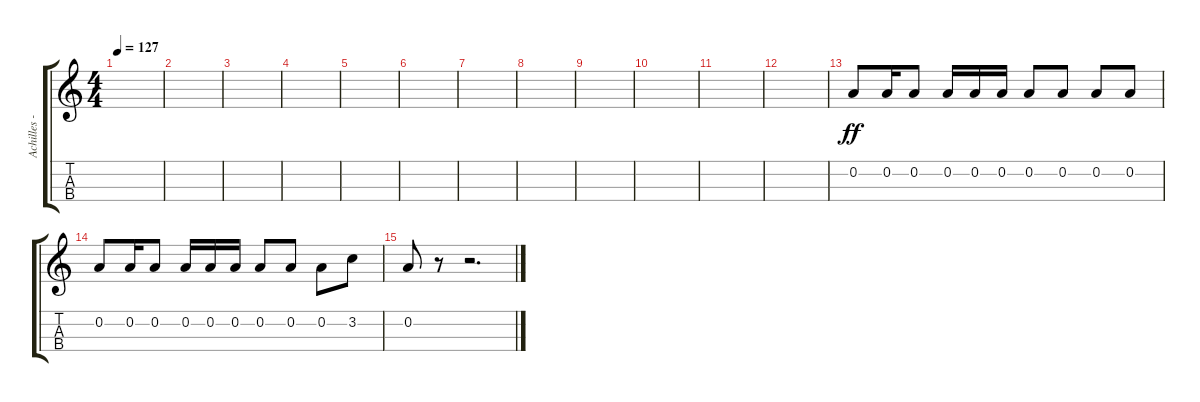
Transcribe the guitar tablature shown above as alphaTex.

\track ("Achilles - Violin" "Achilles -") {instrument violin}
\staff {score tabs}
\tuning (E5 A4 D4 G3) {hide}
\ts (4 4)
\tempo 127
\clef g2
\ks c
|
|
|
|
|
|
|
|
|
|
|
|
0.2.8{dy ff} 0.2.16 0.2.8 0.2.16 0.2.16 0.2.16 0.2.8 0.2.8 0.2.8 0.2.8 |
0.2.8 0.2.16 0.2.8 0.2.16 0.2.16 0.2.16 0.2.8 0.2.8 0.2.8 3.2.8 |
0.2.8 r.8 r.2{d}
